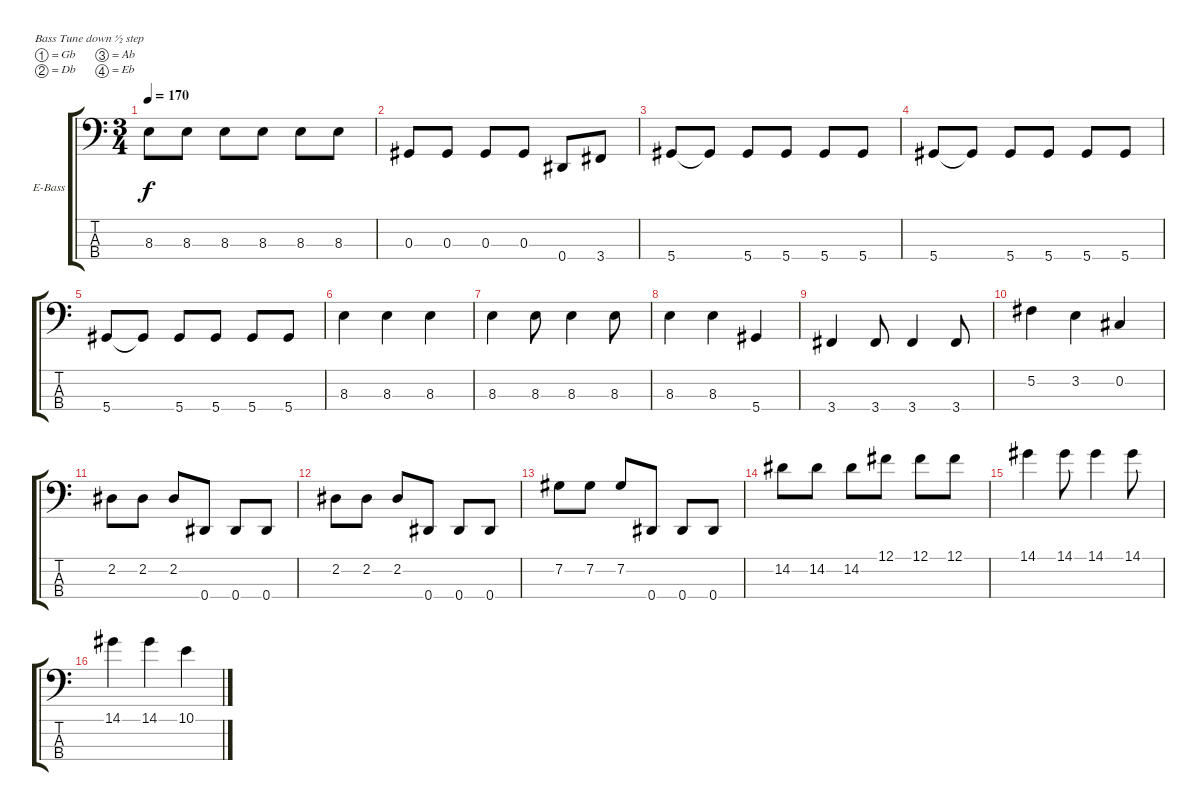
\bracketExtendMode groupsimilarinstruments
\firstSystemTrackNameOrientation horizontal
\otherSystemsTrackNameOrientation horizontal
\track ("Kristian - Bass" "E-Bass") {instrument electricbassfinger}
\staff {score tabs}
\tuning (Gb2 Db2 Ab1 Eb1)
\ts (3 4)
\tempo 170
\clef f4
\ks c
8.3.8{dy f} 8.3.8 8.3.8 8.3.8 8.3.8 8.3.8 |
0.3.8 0.3.8 0.3.8 0.3.8 0.4.8 3.4.8 |
5.4.8 5.4{t}.8 5.4.8 5.4.8 5.4.8 5.4.8 |
5.4.8 5.4{t}.8 5.4.8 5.4.8 5.4.8 5.4.8 |
5.4.8 5.4{t}.8 5.4.8 5.4.8 5.4.8 5.4.8 |
8.3.4 8.3.4 8.3.4 |
8.3.4 8.3.8 8.3.4 8.3.8 |
8.3.4 8.3.4 5.4.4 |
3.4.4 3.4.8 3.4.4 3.4.8 |
5.2.4 3.2.4 0.2.4 |
2.2.8 2.2.8 2.2.8 0.4.8 0.4.8 0.4.8 |
2.2.8 2.2.8 2.2.8 0.4.8 0.4.8 0.4.8 |
7.2.8 7.2.8 7.2.8 0.4.8 0.4.8 0.4.8 |
14.2.8 14.2.8 14.2.8 12.1.8 12.1.8 12.1.8 |
14.1.4 14.1.8 14.1.4 14.1.8 |
14.1.4 14.1.4 10.1.4
